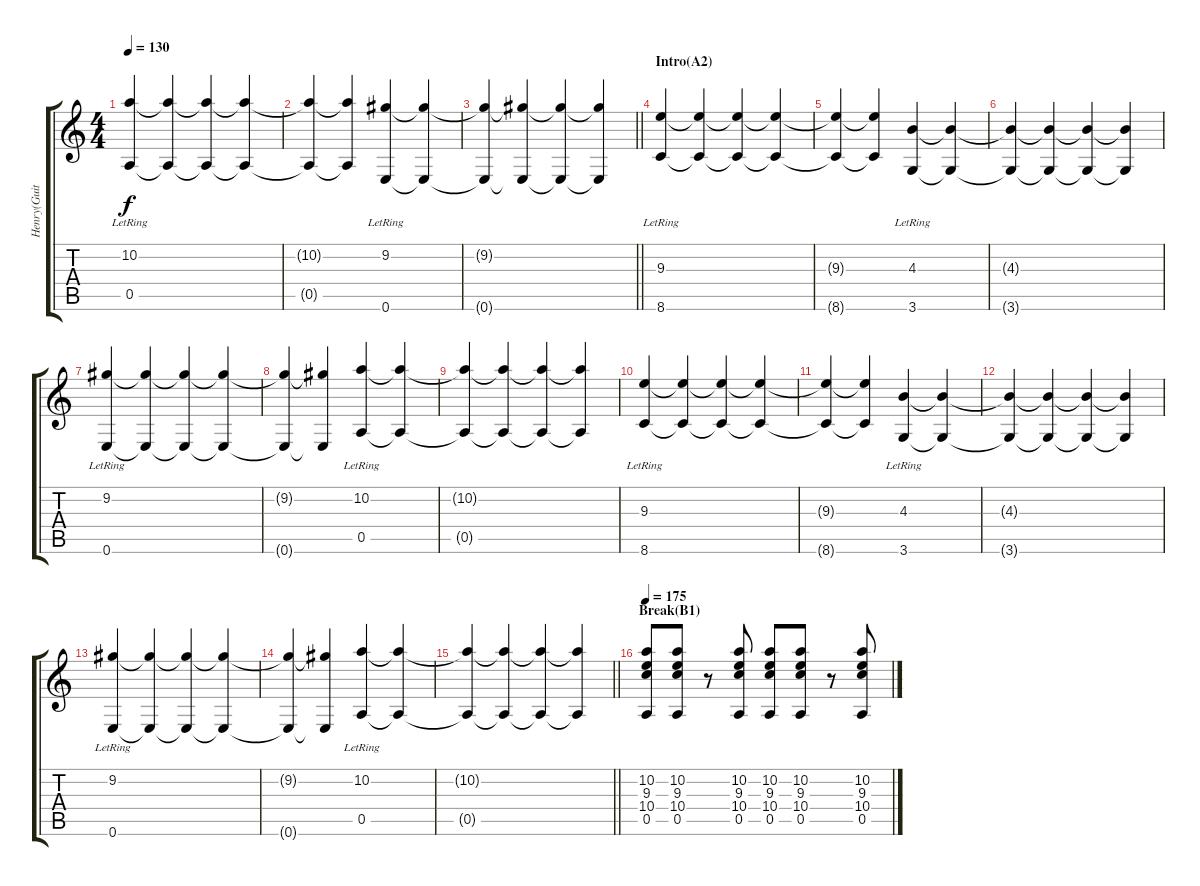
\track ("Henry(Guitarra)" "Henry(Guit") {instrument electricguitarclean}
\staff {score tabs}
\tuning (E4 B3 G3 D3 A2 E2) {hide}
\ts (4 4)
\tempo 130
\clef g2
\ks c
(10.2{lr} 0.5{lr}).4{dy f} (10.2{t} 0.5{t}).4 (10.2{t} 0.5{t}).4 (10.2{t} 0.5{t}).4 |
(10.2{t} 0.5{t}).4 (10.2{t} 0.5{t}).4 (9.2{lr} 0.6{lr}).4 (9.2{t} 0.6{t}).4 |
\barLineRight lightlight
(9.2{t} 0.6{t}).4 (9.2{t} 0.6{t}).4 (9.2{t} 0.6{t}).4 (9.2{t} 0.6{t}).4 |
\section ("" "Intro(A2)")
(9.3{lr} 8.6{lr}).4 (9.3{t} 8.6{t}).4 (9.3{t} 8.6{t}).4 (9.3{t} 8.6{t}).4 |
(9.3{t} 8.6{t}).4 (9.3{t} 8.6{t}).4 (4.3{lr} 3.6{lr}).4 (4.3{t} 3.6{t}).4 |
(4.3{t} 3.6{t}).4 (4.3{t} 3.6{t}).4 (4.3{t} 3.6{t}).4 (4.3{t} 3.6{t}).4 |
(9.2{lr} 0.6{lr}).4 (9.2{t} 0.6{t}).4 (9.2{t} 0.6{t}).4 (9.2{t} 0.6{t}).4 |
(9.2{t} 0.6{t}).4 (9.2{t} 0.6{t}).4 (10.2{lr} 0.5{lr}).4 (10.2{t} 0.5{t}).4 |
(10.2{t} 0.5{t}).4 (10.2{t} 0.5{t}).4 (10.2{t} 0.5{t}).4 (10.2{t} 0.5{t}).4 |
(9.3{lr} 8.6{lr}).4 (9.3{t} 8.6{t}).4 (9.3{t} 8.6{t}).4 (9.3{t} 8.6{t}).4 |
(9.3{t} 8.6{t}).4 (9.3{t} 8.6{t}).4 (4.3{lr} 3.6{lr}).4 (4.3{t} 3.6{t}).4 |
(4.3{t} 3.6{t}).4 (4.3{t} 3.6{t}).4 (4.3{t} 3.6{t}).4 (4.3{t} 3.6{t}).4 |
(9.2{lr} 0.6{lr}).4 (9.2{t} 0.6{t}).4 (9.2{t} 0.6{t}).4 (9.2{t} 0.6{t}).4 |
(9.2{t} 0.6{t}).4 (9.2{t} 0.6{t}).4 (10.2{lr} 0.5{lr}).4 (10.2{t} 0.5{t}).4 |
\barLineRight lightlight
(10.2{t} 0.5{t}).4 (10.2{t} 0.5{t}).4 (10.2{t} 0.5{t}).4 (10.2{t} 0.5{t}).4 |
\section ("" "Break(B1)")
\tempo 175
(10.2 9.3 10.4 0.5).8{instrument overdrivenguitar} (10.2 9.3 10.4 0.5).8 r.8 (10.2 9.3 10.4 0.5).8 (10.2 9.3 10.4 0.5).8 (10.2 9.3 10.4 0.5).8 r.8 (10.2 9.3 10.4 0.5).8
